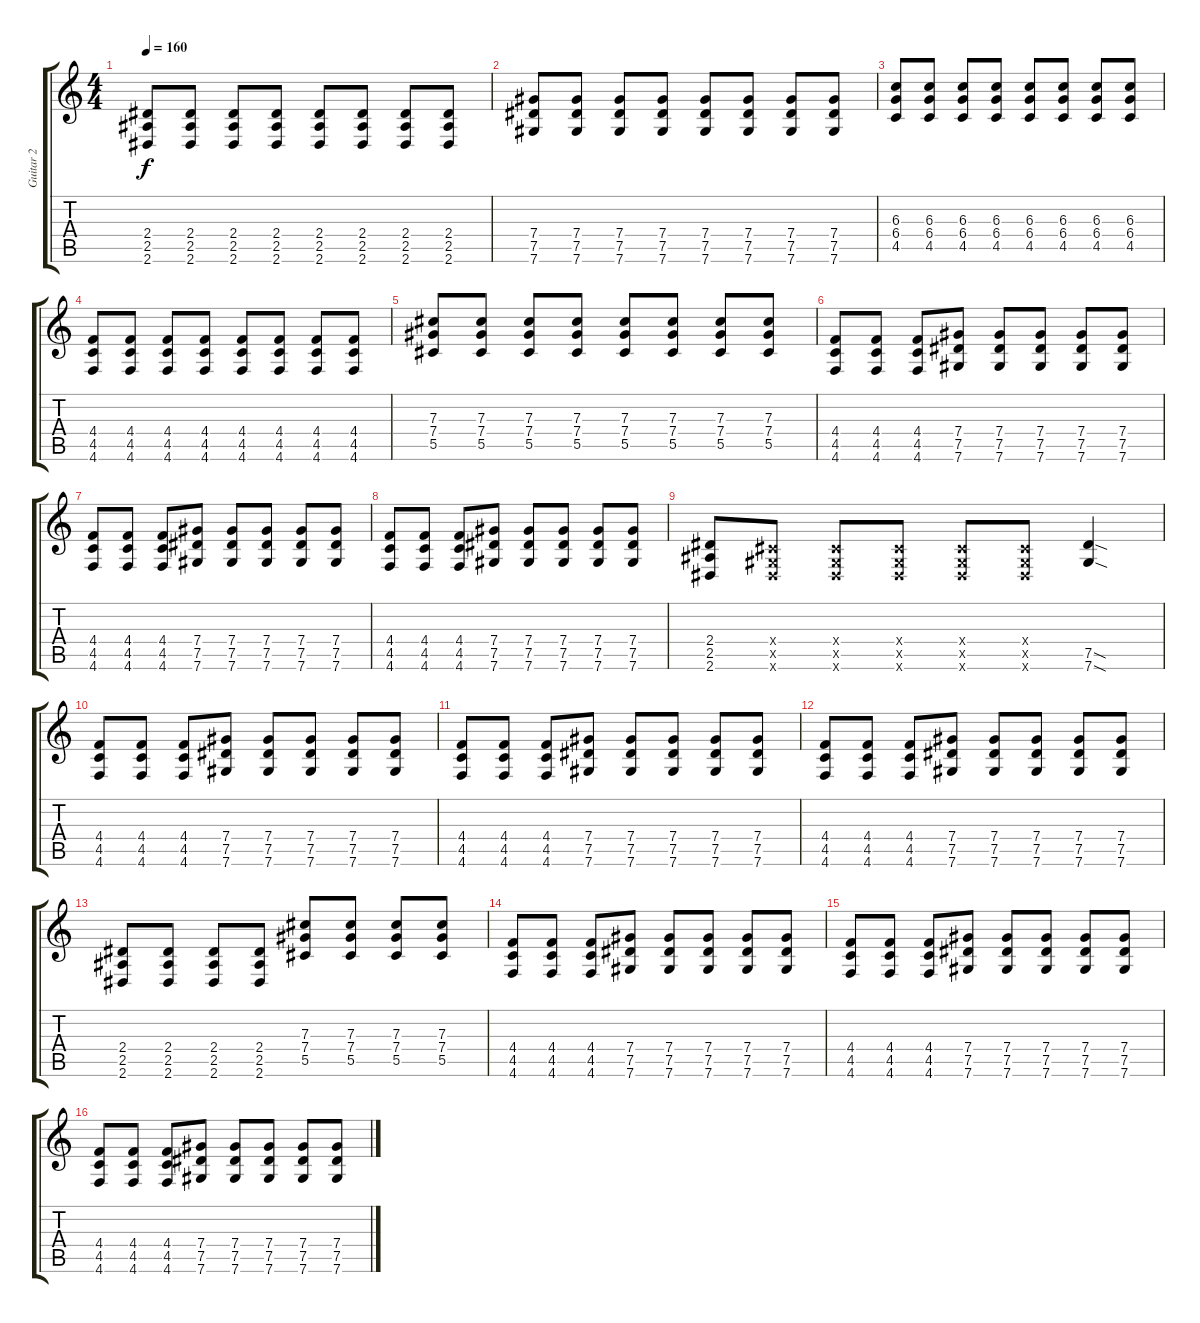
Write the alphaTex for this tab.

\track ("Guitar 2" "Guitar 2") {instrument overdrivenguitar}
\staff {score tabs}
\tuning (Eb4 Bb3 Gb3 Db3 Ab2 Db2) {hide}
\ts (4 4)
\tempo 160
\clef g2
\ks c
(2.4 2.5 2.6).8{dy f} (2.4 2.5 2.6).8 (2.4 2.5 2.6).8 (2.4 2.5 2.6).8 (2.4 2.5 2.6).8 (2.4 2.5 2.6).8 (2.4 2.5 2.6).8 (2.4 2.5 2.6).8 |
(7.4 7.5 7.6).8 (7.4 7.5 7.6).8 (7.4 7.5 7.6).8 (7.4 7.5 7.6).8 (7.4 7.5 7.6).8 (7.4 7.5 7.6).8 (7.4 7.5 7.6).8 (7.4 7.5 7.6).8 |
(6.3 6.4 4.5).8 (6.3 6.4 4.5).8 (6.3 6.4 4.5).8 (6.3 6.4 4.5).8 (6.3 6.4 4.5).8 (6.3 6.4 4.5).8 (6.3 6.4 4.5).8 (6.3 6.4 4.5).8 |
(4.4 4.5 4.6).8 (4.4 4.5 4.6).8 (4.4 4.5 4.6).8 (4.4 4.5 4.6).8 (4.4 4.5 4.6).8 (4.4 4.5 4.6).8 (4.4 4.5 4.6).8 (4.4 4.5 4.6).8 |
(7.3 7.4 5.5).8 (7.3 7.4 5.5).8 (7.3 7.4 5.5).8 (7.3 7.4 5.5).8 (7.3 7.4 5.5).8 (7.3 7.4 5.5).8 (7.3 7.4 5.5).8 (7.3 7.4 5.5).8 |
(4.4 4.5 4.6).8 (4.4 4.5 4.6).8 (4.4 4.5 4.6).8 (7.4 7.5 7.6).8 (7.4 7.5 7.6).8 (7.4 7.5 7.6).8 (7.4 7.5 7.6).8 (7.4 7.5 7.6).8 |
(4.4 4.5 4.6).8 (4.4 4.5 4.6).8 (4.4 4.5 4.6).8 (7.4 7.5 7.6).8 (7.4 7.5 7.6).8 (7.4 7.5 7.6).8 (7.4 7.5 7.6).8 (7.4 7.5 7.6).8 |
(4.4 4.5 4.6).8 (4.4 4.5 4.6).8 (4.4 4.5 4.6).8 (7.4 7.5 7.6).8 (7.4 7.5 7.6).8 (7.4 7.5 7.6).8 (7.4 7.5 7.6).8 (7.4 7.5 7.6).8 |
(2.4 2.5 2.6).8 (0.4{x} 0.5{x} 2.6{x}).8 (0.4{x} 0.5{x} 2.6{x}).8 (0.4{x} 0.5{x} 2.6{x}).8 (0.4{x} 0.5{x} 2.6{x}).8 (0.4{x} 0.5{x} 2.6{x}).8 (7.5{sod} 7.6{sod}).4 |
(4.4 4.5 4.6).8 (4.4 4.5 4.6).8 (4.4 4.5 4.6).8 (7.4 7.5 7.6).8 (7.4 7.5 7.6).8 (7.4 7.5 7.6).8 (7.4 7.5 7.6).8 (7.4 7.5 7.6).8 |
(4.4 4.5 4.6).8 (4.4 4.5 4.6).8 (4.4 4.5 4.6).8 (7.4 7.5 7.6).8 (7.4 7.5 7.6).8 (7.4 7.5 7.6).8 (7.4 7.5 7.6).8 (7.4 7.5 7.6).8 |
(4.4 4.5 4.6).8 (4.4 4.5 4.6).8 (4.4 4.5 4.6).8 (7.4 7.5 7.6).8 (7.4 7.5 7.6).8 (7.4 7.5 7.6).8 (7.4 7.5 7.6).8 (7.4 7.5 7.6).8 |
(2.4 2.5 2.6).8 (2.4 2.5 2.6).8 (2.4 2.5 2.6).8 (2.4 2.5 2.6).8 (7.3 7.4 5.5).8 (7.3 7.4 5.5).8 (7.3 7.4 5.5).8 (7.3 7.4 5.5).8 |
(4.4 4.5 4.6).8 (4.4 4.5 4.6).8 (4.4 4.5 4.6).8 (7.4 7.5 7.6).8 (7.4 7.5 7.6).8 (7.4 7.5 7.6).8 (7.4 7.5 7.6).8 (7.4 7.5 7.6).8 |
(4.4 4.5 4.6).8 (4.4 4.5 4.6).8 (4.4 4.5 4.6).8 (7.4 7.5 7.6).8 (7.4 7.5 7.6).8 (7.4 7.5 7.6).8 (7.4 7.5 7.6).8 (7.4 7.5 7.6).8 |
(4.4 4.5 4.6).8 (4.4 4.5 4.6).8 (4.4 4.5 4.6).8 (7.4 7.5 7.6).8 (7.4 7.5 7.6).8 (7.4 7.5 7.6).8 (7.4 7.5 7.6).8 (7.4 7.5 7.6).8
